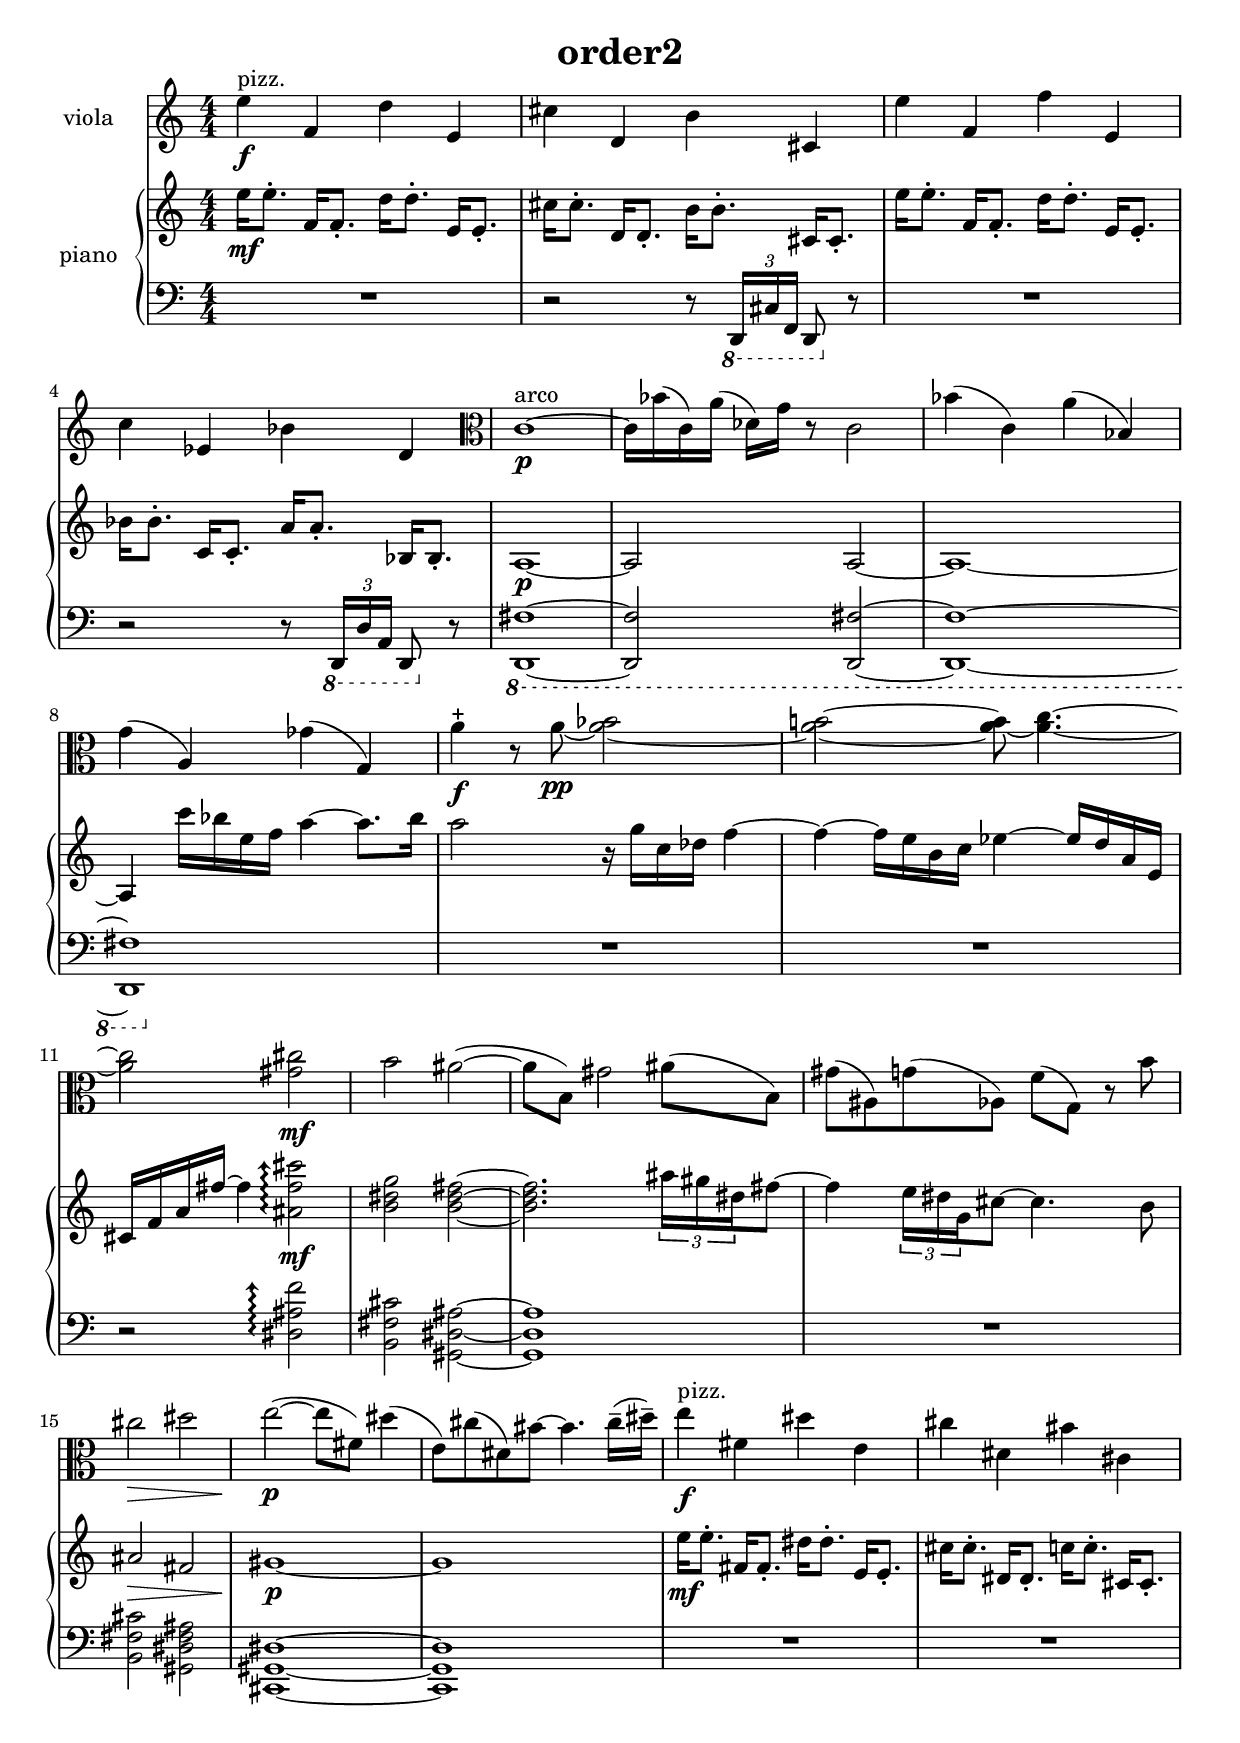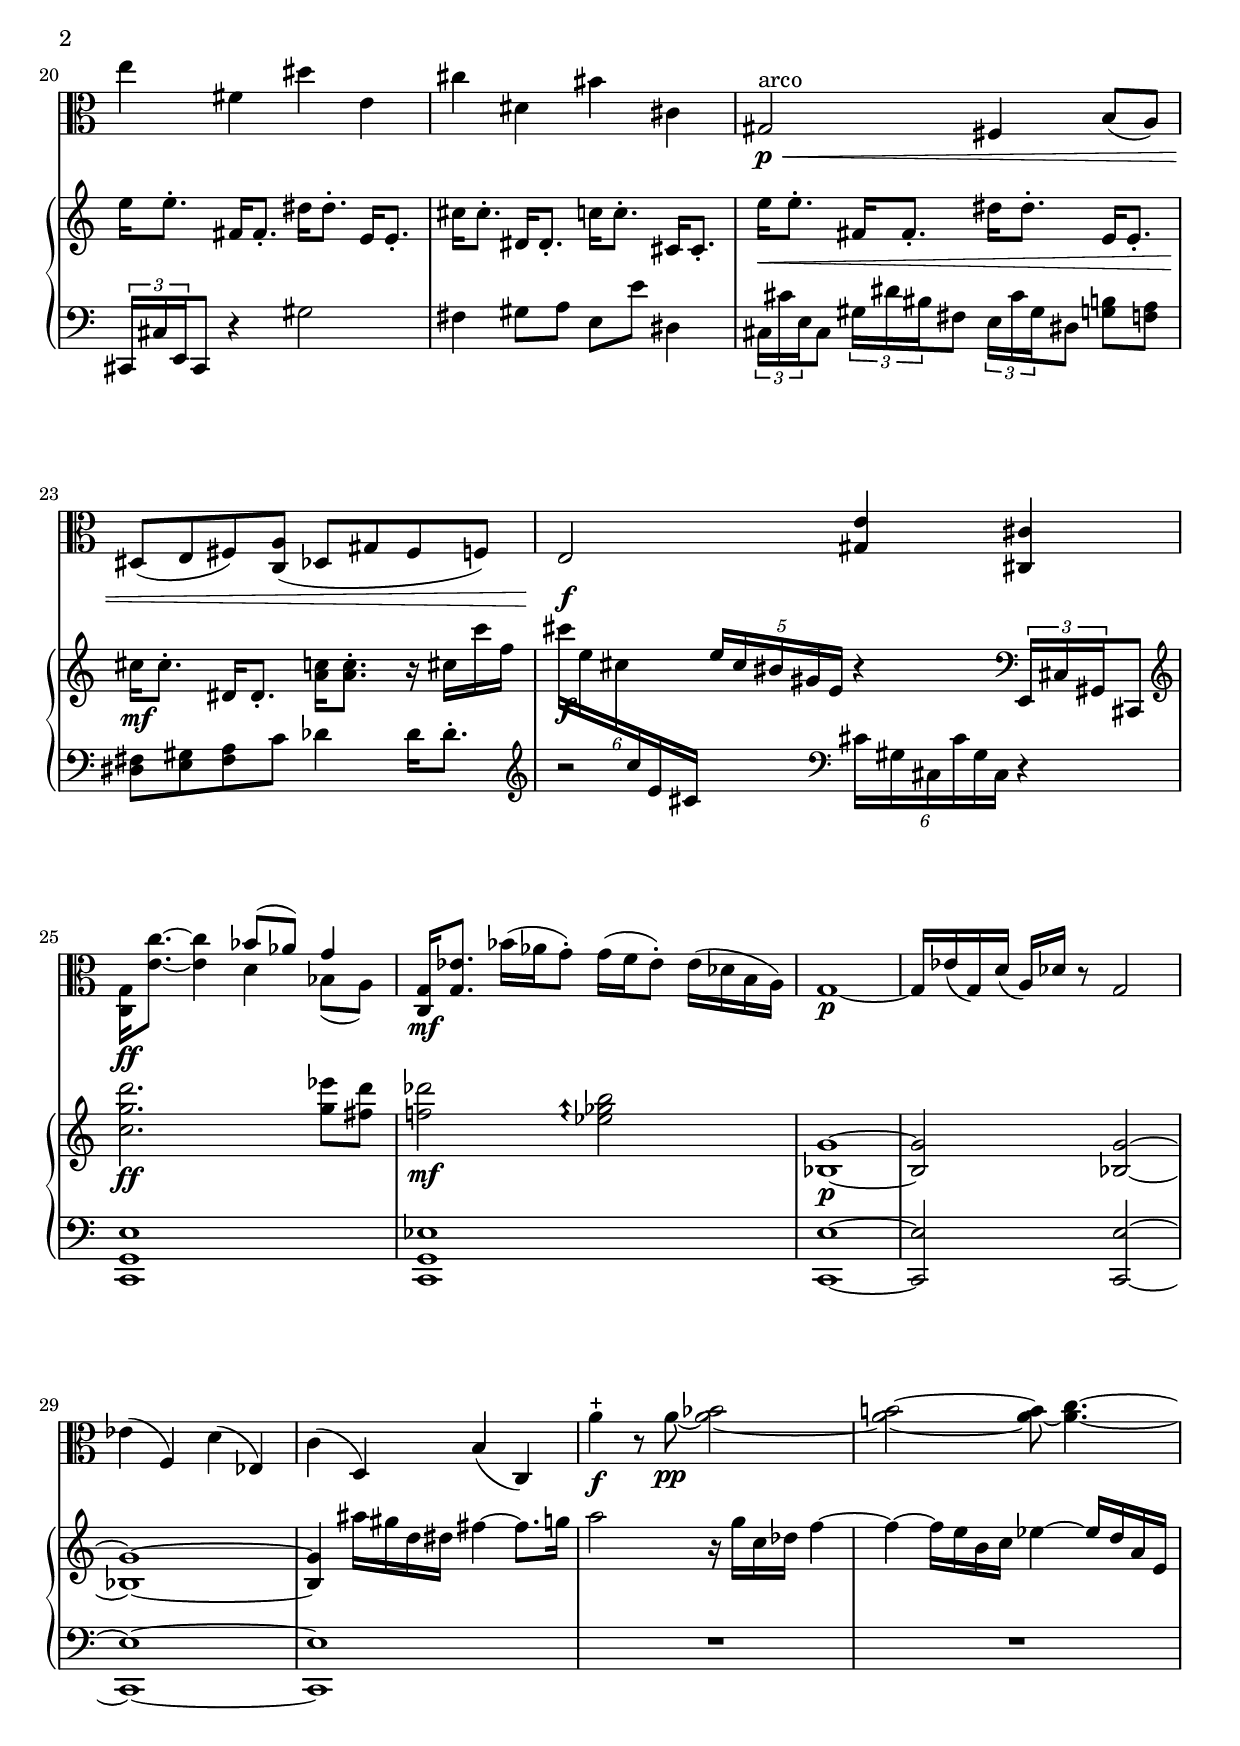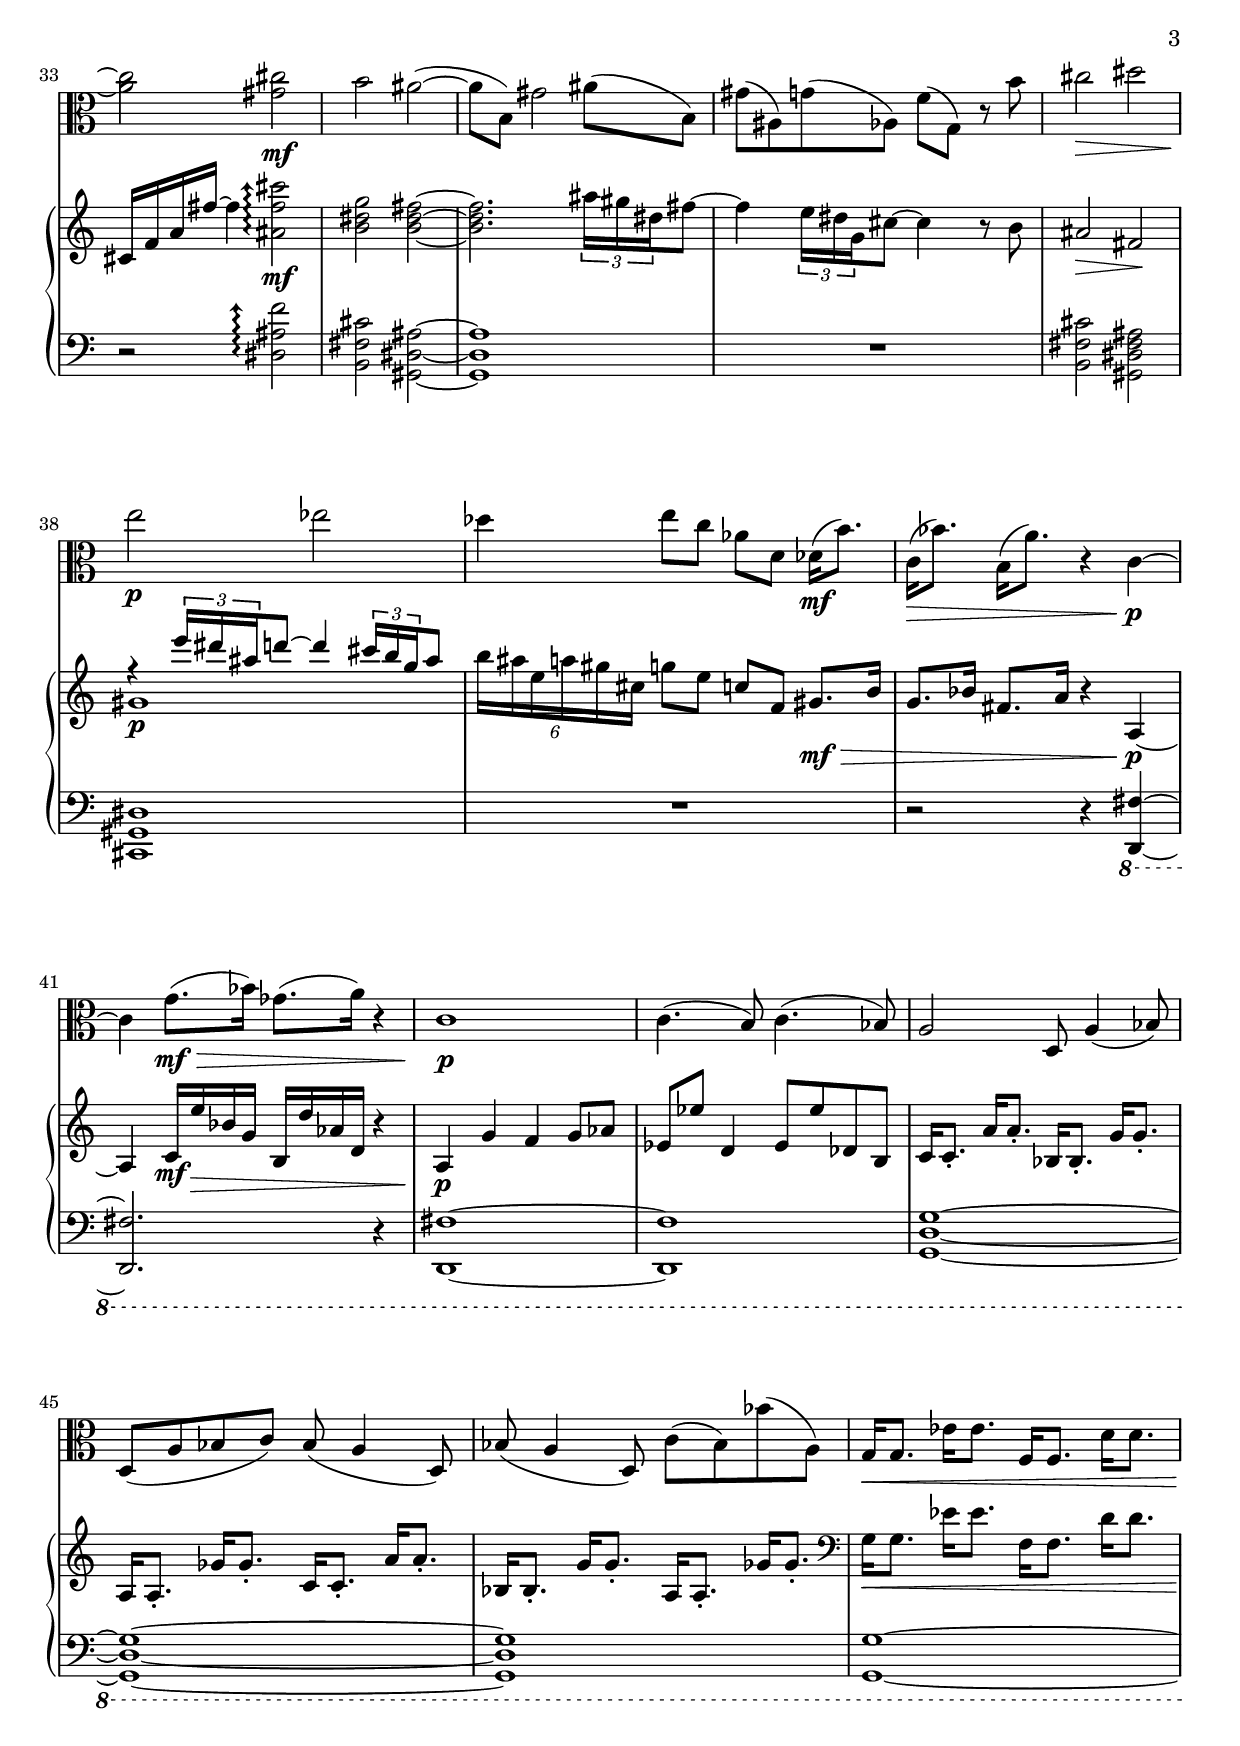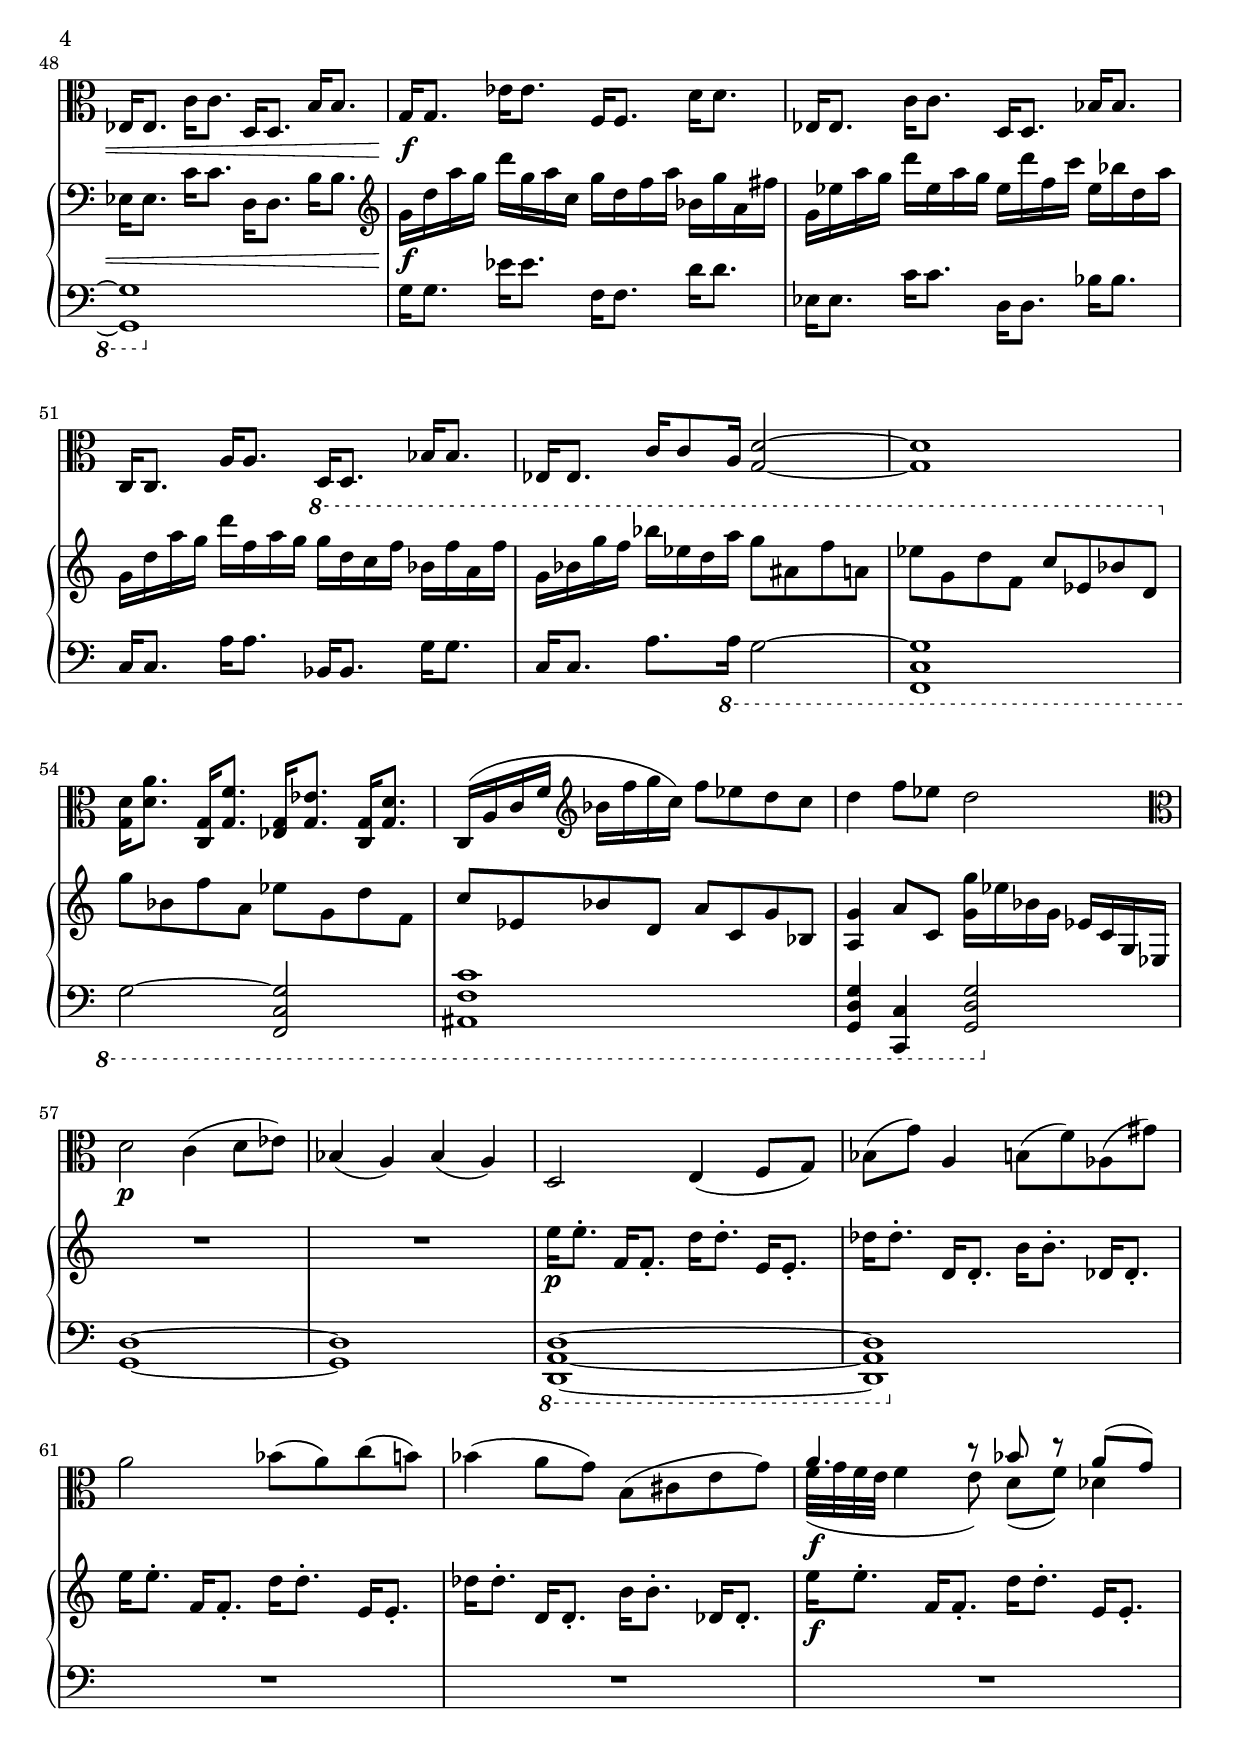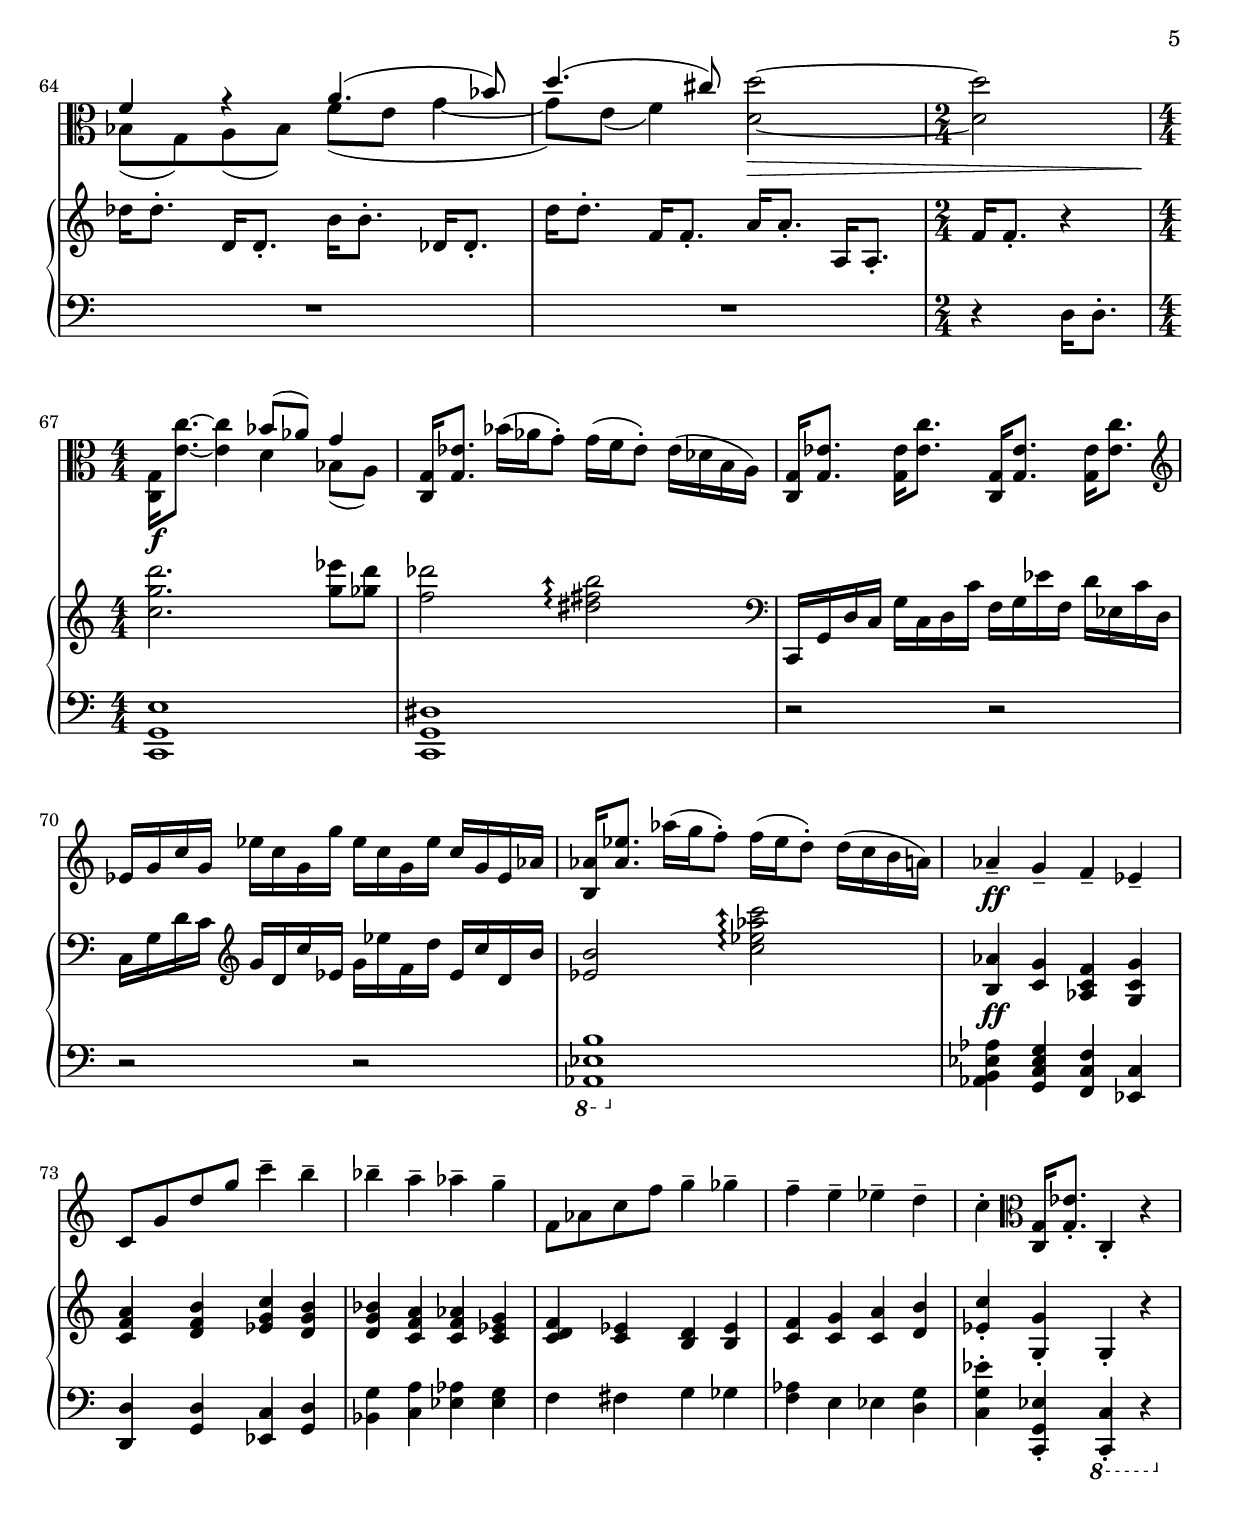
\version "2.14.2"
\language "english"
\header { title = "order2" tagline = "" }
\score { <<

\new Staff  {
\numericTimeSignature
\set Staff.printKeyCancellation = ##f
\set Staff.instrumentName = "viola"
\set Staff.shortInstrumentName = ""
{
\time 4/4 \key c \major \clef treble e''4^"pizz." \f f'4 d''4 e'4 | % 1
  cs''4 d'4 b'4 cs'4 | % 2
  e''4 f'4 f''4 e'4 | % 3
  c''4 ef'4 bf'4 d'4 | % 4
  \clef alto c'1~^"arco" \p | % 5
  c'16 bf'16( c'16) a'16( df'16) g'16 r8 c'2 | % 6
  bf'4( c'4) a'4( bf4) | % 7
  g'4( a4) gf'4( g4) | % 8
  a'4-+ \f r8 a'8_~ \pp <a'_~ bf'>2 | % 9
  <a'_~ b'!^~>2 <a'_~ b'>8 <a'_~ c''~>4. | % 10
  <a' c''>2 <gs' cs''>2 \mf | % 11
  b'2 as'2~( | % 12
  as'8 b8) gs'2 as'8( b8) | % 13
  gs'8( as8) g'8( af8) f'8( g8) r8 b'8 | % 14
  cs''2 \> ds''2 | % 15
  e''2~( \p e''8 fs'8) ds''4( | % 16
  e'8) cs''8( ds'8) bs'8~ bs'4. cs''16(-- ds''16)-- | % 17
  e''4^"pizz." \f fs'4 ds''4 e'4 | % 18
  cs''4 ds'4 bs'4 cs'4 | % 19
  e''4 fs'4 ds''4 e'4 | % 20
  cs''4 ds'4 bs'4 cs'4 | % 21
  gs2^"arco" \p \< fs4 b8( a8) | % 22
  ds8( e8 fs8) <c a>8( df8 gs8 fs8 f8) | % 23
  e2 \f <gs e'>4 <cs cs'>4 | % 24
  <c g>16 \ff <e'~ c''~>8. <e' c''>4 <<
  { \voiceOne
  bf'8( af'8) g'4 | % 25
  } \new Voice { \voiceTwo
  d'4 bf8( a8) | % 25
  } >> \oneVoice
  <c g>16 \mf <g ef'>8. bf'16( af'16 g'8)-. g'16( f'16 ef'8)-. ef'16( df'16 b16 a16) | % 26
  g1~ \p | % 27
  g16 ef'16( g16) d'16( a16) df'16 r8 g2 | % 28
  ef'4( f4) d'4( ef4) | % 29
  c'4( d4) b4( c4) | % 30
  a'4-+ \f r8 a'8_~ \pp <a'_~ bf'>2 | % 31
  <a'_~ b'!^~>2 <a'_~ b'>8 <a'_~ c''~>4. | % 32
  <a' c''>2 <gs' cs''>2 \mf | % 33
  b'2 as'2~( | % 34
  as'8 b8) gs'2 as'8( b8) | % 35
  gs'8( as8) g'8( af8) f'8( g8) r8 b'8 | % 36
  cs''2 \> ds''2 | % 37
  e''2 \p ef''2 | % 38
  df''4 e''8 c''8 af'8 d'8 df'16( \mf b'8.) | % 39
  c'16( \> bf'8.) b16( a'8.) r4 c'4~ \p | % 40
  c'4 g'8.( \mf \> bf'16) gf'8.( a'16) r4 | % 41
  c'1 \p | % 42
  c'4.( b8) c'4.( bf8) | % 43
  a2 d8 a4( bf8) | % 44
  d8( a8 bf8 c'8) bf8( a4 d8) | % 45
  bf8( a4 d8) c'8( bf8) bf'8( a8) | % 46
  g16 \< g8. ef'16 ef'8. f16 f8. d'16 d'8. | % 47
  ef16 ef8. c'16 c'8. d16 d8. b16 b8. | % 48
  g16 \f g8. ef'16 ef'8. f16 f8. d'16 d'8. | % 49
  ef16 ef8. c'16 c'8. d16 d8. bf16 bf8. | % 50
  c16 c8. a16 a8. d16 d8. bf16 bf8. | % 51
  ef16 ef8. c'16 c'8 a16 <g~ d'~>2 | % 52
  <g d'>1 | % 53
  <g d'>16 <d' a'>8. <c g>16 <g f'>8. <ef g>16 <g ef'>8. <c g>16 <g d'>8. | % 54
  c16( a16 c'16 f'16 \clef treble bf'16 f''16 g''16 c''16) f''8 ef''8 d''8 c''8 | % 55
  d''4 f''8 ef''8 d''2 | % 56
  \clef alto d'2 \p c'4( d'8 ef'8) | % 57
  bf4( a4) bf4( a4) | % 58
  d2 e4( f8 g8) | % 59
  bf8( g'8) a4 b8( f'8) af8( gs'8) | % 60
  a'2 bf'8( a'8) c''8( b'8) | % 61
  bf'4( a'8 g'8) b8( cs'8 e'8 g'8) | % 62
  <<
  { \voiceOne
  a'4. r8 bf'8 r8 a'8( g'8) | % 63
  f'4 r4 a'4.( bf'8) | % 64
  d''4.( cs''8) } \new Voice { \voiceTwo
  f'32( \f g'32 f'32 e'32 f'4 e'8) d'8( f'8) df'4 | % 63
  bf8( g8) a8( bf8) f'8( e'8 g'4~ | % 64
  g'8) e'8( f'4) } >> \oneVoice
  <d'~ d''~>2 \> | \time 2/4 % 65
  <d' d''>2 | \time 4/4 % 66
  <c g>16 \f <e'~ c''~>8. <e' c''>4 <<
  { \voiceOne
  bf'8( af'8) g'4 | % 67
  } \new Voice { \voiceTwo
  d'4 bf8( a8) | % 67
  } >> \oneVoice
  <c g>16 <g ef'>8. bf'16( af'16 g'8)-. g'16( f'16 ef'8)-. ef'16( df'16 b16 a16) | % 68
  <c g>16 <g ef'>8. <g ef'>16 <ef' c''>8. <c g>16 <g ef'>8. <g ef'>16 <ef' c''>8. | % 69
  \clef treble ef'16 g'16 c''16 g'16 ef''16 c''16 g'16 g''16 ef''16 c''16 g'16 ef''16 c''16 g'16 ef'16 af'16 | % 70
  <b af'>16 <af' ef''>8. af''16( g''16 f''8)-. f''16( ef''16 d''8)-. d''16( c''16 b'16 a'16) | % 71
  af'4-- \ff g'4-- f'4-- ef'4-- | % 72
  c'8 g'8 d''8 g''8 c'''4-- b''4-- | % 73
  bf''4-- a''4-- af''4-- g''4-- | % 74
  f'8 af'8 c''8 f''8 g''4-- gf''4-- | % 75
  f''4-- e''4-- ef''4-- d''4-- | % 76
  c''4-. \clef alto <g c>16 <g ef'>8.-. c4-. r4 } }

\new PianoStaff <<
\set PianoStaff.instrumentName = "piano"
\set PianoStaff.shortInstrumentName = ""

\new Staff = "up" {
\numericTimeSignature
\set Staff.printKeyCancellation = ##f
{
\time 4/4 \key c \major e''16 \mf e''8.-. f'16 f'8.-. d''16 d''8.-. e'16 e'8.-. | % 1
  cs''16 cs''8.-. d'16 d'8.-. b'16 b'8.-. cs'16 cs'8.-. | % 2
  e''16 e''8.-. f'16 f'8.-. d''16 d''8.-. e'16 e'8.-. | % 3
  bf'16 bf'8.-. c'16 c'8.-. a'16 a'8.-. bf16 bf8.-. | % 4
  a1~ \p | % 5
  a2 a2~ | % 6
  a1~ | % 7
  a4 c'''16 bf''16 e''16 f''16 a''4~ a''8. bf''16 | % 8
  a''2 r16 g''16 c''16 df''16 f''4~ | % 9
  f''4~ f''16 e''16 b'16 c''16 ef''4~ ef''16 d''16 a'16 e'16 | % 10
  cs'16 f'16 a'16 fs''16~ fs''4 \arpeggioArrowUp<as' fs'' cs'''>2\arpeggio \mf | % 11
  <b' ds'' g''>2 <b'~ ds''~ fs''~>2 | % 12
  <b' ds'' fs''>2. \times 2/3 { as''16 gs''16 ds''16 } fs''8~ | % 13
  fs''4 \times 2/3 { e''16 ds''16 g'16 } cs''8~ cs''4. b'8 | % 14
  as'2 \> fs'2 | % 15
  gs'1~ \p | % 16
  gs'1 | % 17
  e''16 \mf e''8.-. fs'16 fs'8.-. ds''16 ds''8.-. e'16 e'8.-. | % 18
  cs''16 cs''8.-. ds'16 ds'8.-. c''16 c''8.-. cs'16 cs'8.-. | % 19
  e''16 e''8.-. fs'16 fs'8.-. ds''16 ds''8.-. e'16 e'8.-. | % 20
  cs''16 cs''8.-. ds'16 ds'8.-. c''16 c''8.-. cs'16 cs'8.-. | % 21
  e''16 \< e''8.-. fs'16 fs'8.-. ds''16 ds''8.-. e'16 e'8.-. | % 22
  cs''16 \mf cs''8.-. ds'16 ds'8.-. <a' c''>16 <a' c''>8.-. r16 cs''16 c'''16 f''16 | % 23
  \times 4/6 { cs'''16 \f e''16 cs''16 \change Staff = "down" c''16 e'16 cs'16 } \times 4/5 { \change Staff = "up" e''16 cs''16 bs'16 gs'16 e'16 } r4 \clef bass \times 2/3 { e,16 cs16 gs,16 } cs,8 | % 24
  \clef treble <c'' g'' d'''>2. \ff <g'' ef'''>8 <fs'' d'''>8 | % 25
  <f''! df'''>2 \mf \arpeggioArrowUp<ef'' gf'' b''>2\arpeggio | % 26
  <bf~ g'~>1 \p | % 27
  <bf g'>2 <bf~ g'~>2 | % 28
  <bf~ g'~>1 | % 29
  <bf g'>4 as''16 gs''16 d''16 ds''16 fs''4~ fs''8. g''16 | % 30
  a''2 r16 g''16 c''16 df''16 f''4~ | % 31
  f''4~ f''16 e''16 b'16 c''16 ef''4~ ef''16 d''16 a'16 e'16 | % 32
  cs'16 f'16 a'16 fs''16~ fs''4 \arpeggioArrowUp<as' fs'' cs'''>2\arpeggio \mf | % 33
  <b' ds'' g''>2 <b'~ ds''~ fs''~>2 | % 34
  <b' ds'' fs''>2. \times 2/3 { as''16 gs''16 ds''16 } fs''8~ | % 35
  fs''4 \times 2/3 { e''16 ds''16 g'16 } cs''8~ cs''4 r8 b'8 | % 36
  as'2 \> fs'2 \! | % 37
  <<
  { \voiceOne
  r4 \times 2/3 { e'''16 ds'''16 as''16 } d'''8~ d'''4 \times 2/3 { cs'''16 b''16 g''16 } as''8 | % 38
  } \new Voice { \voiceTwo
  gs'1 \p | % 38
  } >> \oneVoice
  \times 4/6 { b''16 as''16 e''16 a''16 gs''16 cs''16 } g''8 e''8 c''8 f'8 gs'8. \mf \> b'16 | % 39
  g'8. bf'16 fs'8. a'16 r4 a4~ \p | % 40
  a4 c'16 \mf e''16 \> bf'16 g'16 b16 d''16 af'16 d'16 r4 | % 41
  a4 \p g'4 f'4 g'8 af'8 | % 42
  ef'8 ef''8 d'4 ef'8 ef''8 df'8 b8 | % 43
  c'16 c'8.-. a'16 a'8.-. bf16 bf8.-. g'16 g'8.-. | % 44
  a16 a8.-. gf'16 gf'8.-. c'16 c'8.-. a'16 a'8.-. | % 45
  bf16 bf8.-. g'16 g'8.-. a16 a8.-. gf'16 gf'8.-. | % 46
  \clef bass g16 \< g8. ef'16 ef'8. f16 f8. d'16 d'8. | % 47
  ef16 ef8. c'16 c'8. d16 d8. b16 b8. | % 48
  \clef treble g'16 \f d''16 a''16 g''16 d'''16 g''16 a''16 c''16 g''16 d''16 f''16 a''16 bf'16 g''16 a'16 fs''16 | % 49
  g'16 ef''16 a''16 g''16 d'''16 ef''16 a''16 g''16 ef''16 d'''16 f''16 c'''16 ef''16 bf''16 d''16 a''16 | % 50
  g'16 d''16 a''16 g''16 d'''16 f''16 a''16 g''16 \ottava #1 g'''16 d'''16 c'''16 f'''16 bf''16 f'''16 a''16 f'''16 | % 51
  g''16 bf''16 g'''16 f'''16 bf'''16 ef'''16 d'''16 a'''16 g'''8 as''8 f'''8 a''8 | % 52
  ef'''8 g''8 d'''8 f''8 c'''8 ef''8 bf''8 d''8 | % 53
  \ottava #0 g''8 bf'8 f''8 a'8 ef''8 g'8 d''8 f'8 | % 54
  c''8 ef'8 bf'8 d'8 a'8 c'8 g'8 bf8 | % 55
  <a g'>4 a'8 c'8 <g' g''>16 ef''16 bf'16 g'16 ef'16 c'16 g16 ef16 | % 56
  R1 | % 57
  R1 | % 58
  e''16 \p e''8.-. f'16 f'8.-. d''16 d''8.-. e'16 e'8.-. | % 59
  df''16 df''8.-. d'16 d'8.-. b'16 b'8.-. df'16 df'8.-. | % 60
  e''16 e''8.-. f'16 f'8.-. d''16 d''8.-. e'16 e'8.-. | % 61
  df''16 df''8.-. d'16 d'8.-. b'16 b'8.-. df'16 df'8.-. | % 62
  e''16 \f e''8.-. f'16 f'8.-. d''16 d''8.-. e'16 e'8.-. | % 63
  df''16 df''8.-. d'16 d'8.-. b'16 b'8.-. df'16 df'8.-. | % 64
  d''16 d''8.-. f'16 f'8.-. a'16 a'8.-. a16 a8.-. | \time 2/4 % 65
  f'16 f'8.-. r4 | \time 4/4 % 66
  <c'' g'' d'''>2. <g'' ef'''>8 <d''' gf''>8 | % 67
  <f'' df'''>2 \arpeggioArrowUp<ds'' fs'' b''>2\arpeggio | % 68
  \clef bass c,16 g,16 d16 c16 g16 c16 d16 c'16 f16 g16 ef'16 f16 d'16 ef16 c'16 d16 | % 69
  c16 g16 d'16 c'16 \clef treble g'16 d'16 c''16 ef'16 g'16 ef''16 f'16 d''16 ef'16 c''16 d'16 b'16 | % 70
  <ef' b'>2 \arpeggioArrowUp<c'' ef'' af'' c'''>2\arpeggio | % 71
  <b af'>4 \ff <c' g'>4 <af c' f'>4 <g c' g'>4 | % 72
  <c' f' a'>4 <d' f' b'>4 <ef' g' c''>4 <d' g' b'>4 | % 73
  <d' g' bf'>4 <c' f' a'>4 <c' f' af'>4 <c' ef' g'>4 | % 74
  <c' d' f'>4 <c' ef'>4 <b d'>4 <b ef'>4 | % 75
  <c' f'>4 <c' g'>4 <c' a'>4 <d' b'>4 | % 76
  <ef' c''>4-. <g g'>4-. g4-. r4 } }

\new Staff = "down" {
\numericTimeSignature
\set Staff.printKeyCancellation = ##f
{
\time 4/4 \key c \major \clef bass R1 | % 1
  r2 r8 \ottava #-1 \times 2/3 { d,,16 cs,16 f,,16 } d,,8 \ottava #0 r8 | % 2
  R1 | % 3
  r2 r8 \ottava #-1 \times 2/3 { d,,16 d,16 a,,16 } d,,8 \ottava #0 r8 | % 4
  \ottava #-1 <d,,~ fs,~>1 | % 5
  <d,, fs,>2 <d,,~ fs,~>2 | % 6
  <d,,~ fs,~>1 | % 7
  <d,, fs,>1 | % 8
  \ottava #0 R1 | % 9
  R1 | % 10
  r2 \arpeggioArrowUp<ds as f'>2\arpeggio | % 11
  <b, fs cs'>2 <gs,~ ds~ as~>2 | % 12
  <gs, ds as>1 | % 13
  R1 | % 14
  <cs' b, fs>2 <fs as gs, ds>2 | % 15
  <ds~ cs,~ gs,~>1 | % 16
  <ds cs, gs,>1 | % 17
  R1 | % 18
  R1 | % 19
  \times 2/3 { cs,16 cs16 e,16 } cs,8 r4 gs2 | % 20
  fs4 gs8 a8 e8 e'8 ds4 | % 21
  \times 2/3 { cs16 cs'16 e16 } cs8 \times 2/3 { gs16 ds'16 bs16 } fs8 \times 2/3 { e16 cs'16 gs16 } ds8 <g b>8 <f a>8 | % 22
  <ds fs>8 <e gs>8 <fs a>8 c'8 df'4 df'16 df'8.-. | % 23
  \clef treble r2 \clef bass \times 4/6 { cs'16 gs16 cs16 cs'16 gs16 cs16 } r4 | % 24
  <c, g, e>1 | % 25
  <c, g, ef>1 | % 26
  <c,~ e~>1 | % 27
  <c, e>2 <c,~ e~>2 | % 28
  <c,~ e~>1 | % 29
  <c, e>1 | % 30
  R1 | % 31
  R1 | % 32
  r2 \arpeggioArrowUp<ds as f'>2\arpeggio | % 33
  <b, fs cs'>2 <gs,~ ds~ as~>2 | % 34
  <gs, ds as>1 | % 35
  R1 | % 36
  <cs' b, fs>2 <fs as gs, ds>2 | % 37
  <gs, ds cs,>1 | % 38
  R1 | % 39
  r2 r4 \ottava #-1 <fs,~ d,,~>4 | % 40
  <fs, d,,>2. r4 | % 41
  <fs,~ d,,~>1 | % 42
  <fs, d,,>1 | % 43
  <g,~ g,,~ d,~>1 | % 44
  <g,~ g,,~ d,~>1 | % 45
  <g, g,, d,>1 | % 46
  <g,,~ g,~>1 | % 47
  <g,, g,>1 | % 48
  \ottava #0 g16 g8. ef'16 ef'8. f16 f8. d'16 d'8. | % 49
  ef16 ef8. c'16 c'8. d16 d8. bf16 bf8. | % 50
  c16 c8. a16 a8. bf,16 bf,8. g16 g8. | % 51
  c16 c8. a8. \ottava #-1 a,16 g,2~ | % 52
  <g, f,, c,>1 | % 53
  g,2~ <g, f,, c,>2 | % 54
  <f, c as,,>1 | % 55
  <d, g, g,,>4 <c,, c,>4 <g,, d, g,>2 | % 56
  \ottava #0 <g,~ d~>1 | % 57
  <g, d>1 | % 58
  \ottava #-1 <d,~ d,,~ a,,~>1 | % 59
  <d, d,, a,,>1 | % 60
  \ottava #0 R1 | % 61
  R1 | % 62
  R1 | % 63
  R1 | % 64
  R1 | \time 2/4 % 65
  r4 d16 d8.-. | \time 4/4 % 66
  <c, g, e>1 | % 67
  <g, ds c,>1 | % 68
  r2 r2 | % 69
  r2 r2 | % 70
  \ottava #-1 <af,, ef, b,>1 | % 71
  \ottava #0 <b, ef af af,>4 <c ef g g,>4 <f, c f>4 <ef, c>4 | % 72
  <d, d>4 <g, d>4 <ef, c>4 <g, d>4 | % 73
  <bf, g>4 <c a>4 <ef af>4 <ef g>4 | % 74
  f4 fs4 g4 gf4 | % 75
  <af f>4 e4 ef4 <g d>4 | % 76
  <g ef' c>4-. <g, ef c,>4-. \ottava #-1 <c,, c,>4-. r4 } }
>>
>> }
